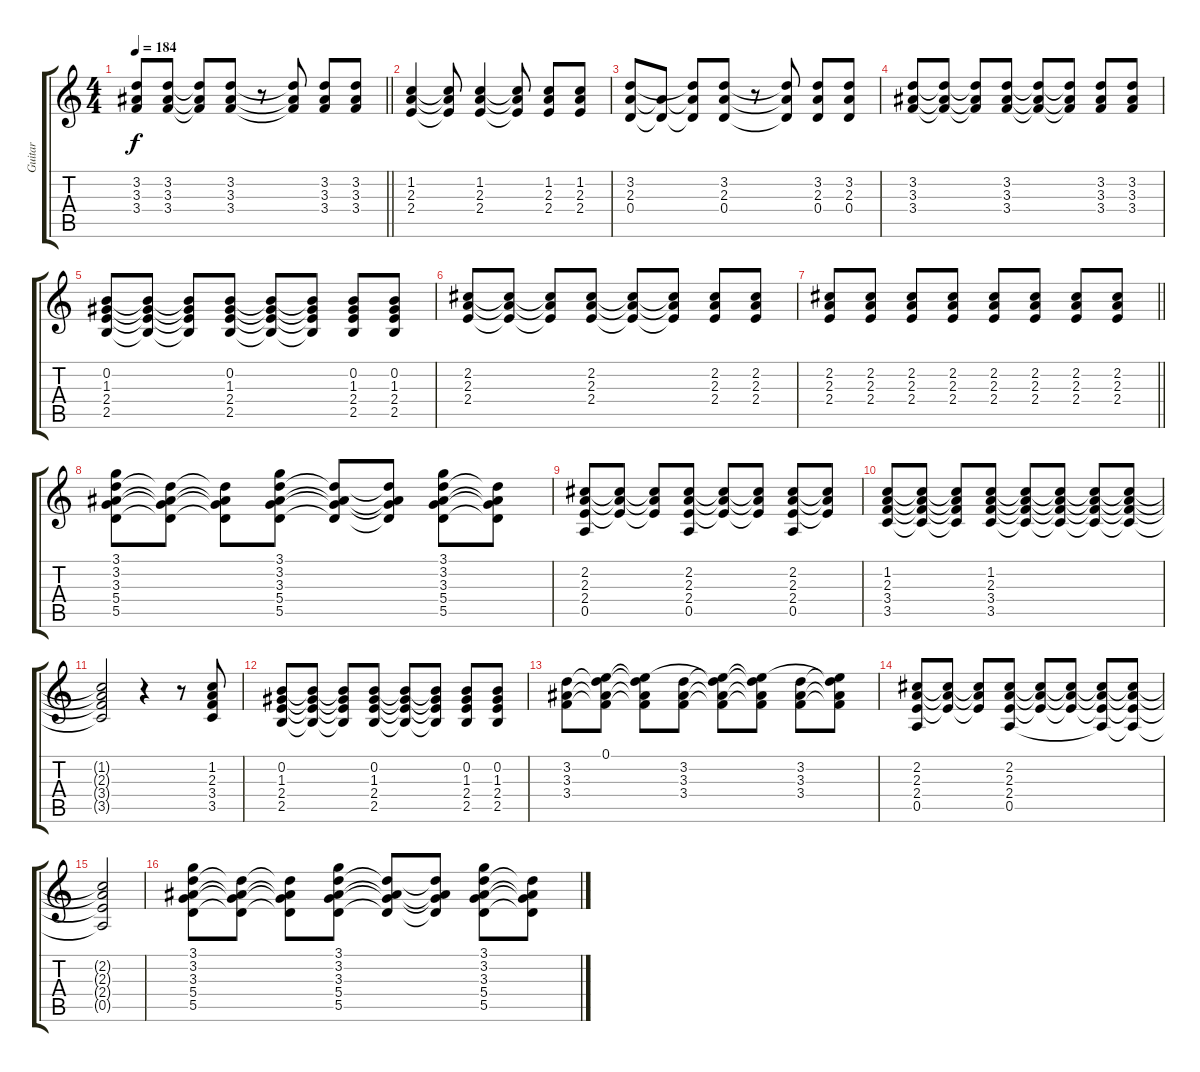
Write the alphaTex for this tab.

\track ("Guitar" "Guitar") {instrument electricguitarclean}
\staff {score tabs}
\tuning (E4 B3 G3 D3 A2 E2) {hide}
\ts (4 4)
\tempo 184
\clef g2
\barLineRight lightlight
\ks c
(3.2 3.3 3.4).8{dy f} (3.2 3.3 3.4).8 (3.2{t} 3.3{t} 3.4{t}).8 (3.2 3.3 3.4).8 r.8 (3.2{t} 3.3{t} 3.4{t}).8 (3.2 3.3 3.4).8 (3.2 3.3 3.4).8 |
(1.2 2.3 2.4).4 (1.2{t} 2.3{t} 2.4{t}).8 (1.2 2.3 2.4).4 (1.2{t} 2.3{t} 2.4{t}).8 (1.2 2.3 2.4).8 (1.2 2.3 2.4).8 |
(3.2 2.3 0.4).8 (2.3{t} 0.4{t}).8 (3.2{t} 2.3{t} 0.4{t}).8 (3.2 2.3 0.4).8 r.8 (3.2{t} 2.3{t} 0.4{t}).8 (3.2 2.3 0.4).8 (3.2 2.3 0.4).8 |
(3.2 3.3 3.4).8 (3.2{t} 3.3{t} 3.4{t}).8 (3.2{t} 3.3{t} 3.4{t}).8 (3.2 3.3 3.4).8 (3.2{t} 3.3{t} 3.4{t}).8 (3.2{t} 3.3{t} 3.4{t}).8 (3.2 3.3 3.4).8 (3.2 3.3 3.4).8 |
(0.2 1.3 2.4 2.5).8 (0.2{t} 1.3{t} 2.4{t} 2.5{t}).8 (0.2{t} 1.3{t} 2.4{t} 2.5{t}).8 (0.2 1.3 2.4 2.5).8 (0.2{t} 1.3{t} 2.4{t} 2.5{t}).8 (0.2{t} 1.3{t} 2.4{t} 2.5{t}).8 (0.2 1.3 2.4 2.5).8 (0.2 1.3 2.4 2.5).8 |
(2.2 2.3 2.4).8 (2.2{t} 2.3{t} 2.4{t}).8 (2.2{t} 2.3{t} 2.4{t}).8 (2.2 2.3 2.4).8 (2.2{t} 2.3{t} 2.4{t}).8 (2.2{t} 2.3{t} 2.4{t}).8 (2.2 2.3 2.4).8 (2.2 2.3 2.4).8 |
\barLineRight lightlight
(2.2 2.3 2.4).8 (2.2 2.3 2.4).8 (2.2 2.3 2.4).8 (2.2 2.3 2.4).8 (2.2 2.3 2.4).8 (2.2 2.3 2.4).8 (2.2 2.3 2.4).8 (2.2 2.3 2.4).8 |
(3.1 3.2 3.3 5.4 5.5).8 (3.2{t} 3.3{t} 5.4{t} 5.5{t}).8 (3.2{t} 3.3{t} 5.4{t} 5.5{t}).8 (3.1 3.2 3.3 5.4 5.5).8 (3.2{t} 3.3{t} 5.4{t} 5.5{t}).8 (3.2{t} 3.3{t} 5.4{t} 5.5{t}).8 (3.1 3.2 3.3 5.4 5.5).8 (3.2{t} 3.3{t} 5.4{t} 5.5{t}).8 |
(2.2 2.3 2.4 0.5).8 (2.2{t} 2.3{t} 2.4{t}).8 (2.2{t} 2.3{t} 2.4{t}).8 (2.2 2.3 2.4 0.5).8 (2.2{t} 2.3{t} 2.4{t}).8 (2.2{t} 2.3{t} 2.4{t}).8 (2.2 2.3 2.4 0.5).8 (2.2{t} 2.3{t} 2.4{t}).8 |
(1.2 2.3 3.4 3.5).8 (1.2{t} 2.3{t} 3.4{t} 3.5{t}).8 (1.2{t} 2.3{t} 3.4{t} 3.5{t}).8 (1.2 2.3 3.4 3.5).8 (1.2{t} 2.3{t} 3.4{t} 3.5{t}).8 (1.2{t} 2.3{t} 3.4{t} 3.5{t}).8 (1.2{t} 2.3{t} 3.4{t} 3.5{t}).8 (1.2{t} 2.3{t} 3.4{t} 3.5{t}).8 |
(1.2{t} 2.3{t} 3.4{t} 3.5{t}).2 r.4 r.8 (1.2 2.3 3.4 3.5).8 |
(0.2 1.3 2.4 2.5).8 (0.2{t} 1.3{t} 2.4{t} 2.5{t}).8 (0.2{t} 1.3{t} 2.4{t} 2.5{t}).8 (0.2 1.3 2.4 2.5).8 (0.2{t} 1.3{t} 2.4{t} 2.5{t}).8 (0.2{t} 1.3{t} 2.4{t} 2.5{t}).8 (0.2 1.3 2.4 2.5).8 (0.2 1.3 2.4 2.5).8 |
(3.2 3.3 3.4).8 (0.1 3.2{t} 3.3{t} 3.4{t}).8 (0.1{t} 3.2{t} 3.3{t} 3.4{t}).8 (3.2 3.3 3.4).8 (0.1{t} 3.2{t} 3.3{t} 3.4{t}).8 (0.1{t} 3.2{t} 3.3{t} 3.4{t}).8 (3.2 3.3 3.4).8 (0.1{t} 3.2{t} 3.3{t} 3.4{t}).8 |
(2.2 2.3 2.4 0.5).8 (2.2{t} 2.3{t} 2.4{t}).8 (2.2{t} 2.3{t} 2.4{t}).8 (2.2 2.3 2.4 0.5).8 (2.2{t} 2.3{t} 2.4{t}).8 (2.2{t} 2.3{t} 2.4{t}).8 (2.2{t} 2.3{t} 2.4{t} 0.5{t}).8 (2.2{t} 2.3{t} 2.4{t} 0.5{t}).8 |
(2.2{t} 2.3{t} 2.4{t} 0.5{t}).2 |
(3.1 3.2 3.3 5.4 5.5).8 (3.2{t} 3.3{t} 5.4{t} 5.5{t}).8 (3.2{t} 3.3{t} 5.4{t} 5.5{t}).8 (3.1 3.2 3.3 5.4 5.5).8 (3.2{t} 3.3{t} 5.4{t} 5.5{t}).8 (3.2{t} 3.3{t} 5.4{t} 5.5{t}).8 (3.1 3.2 3.3 5.4 5.5).8 (3.2{t} 3.3{t} 5.4{t} 5.5{t}).8
